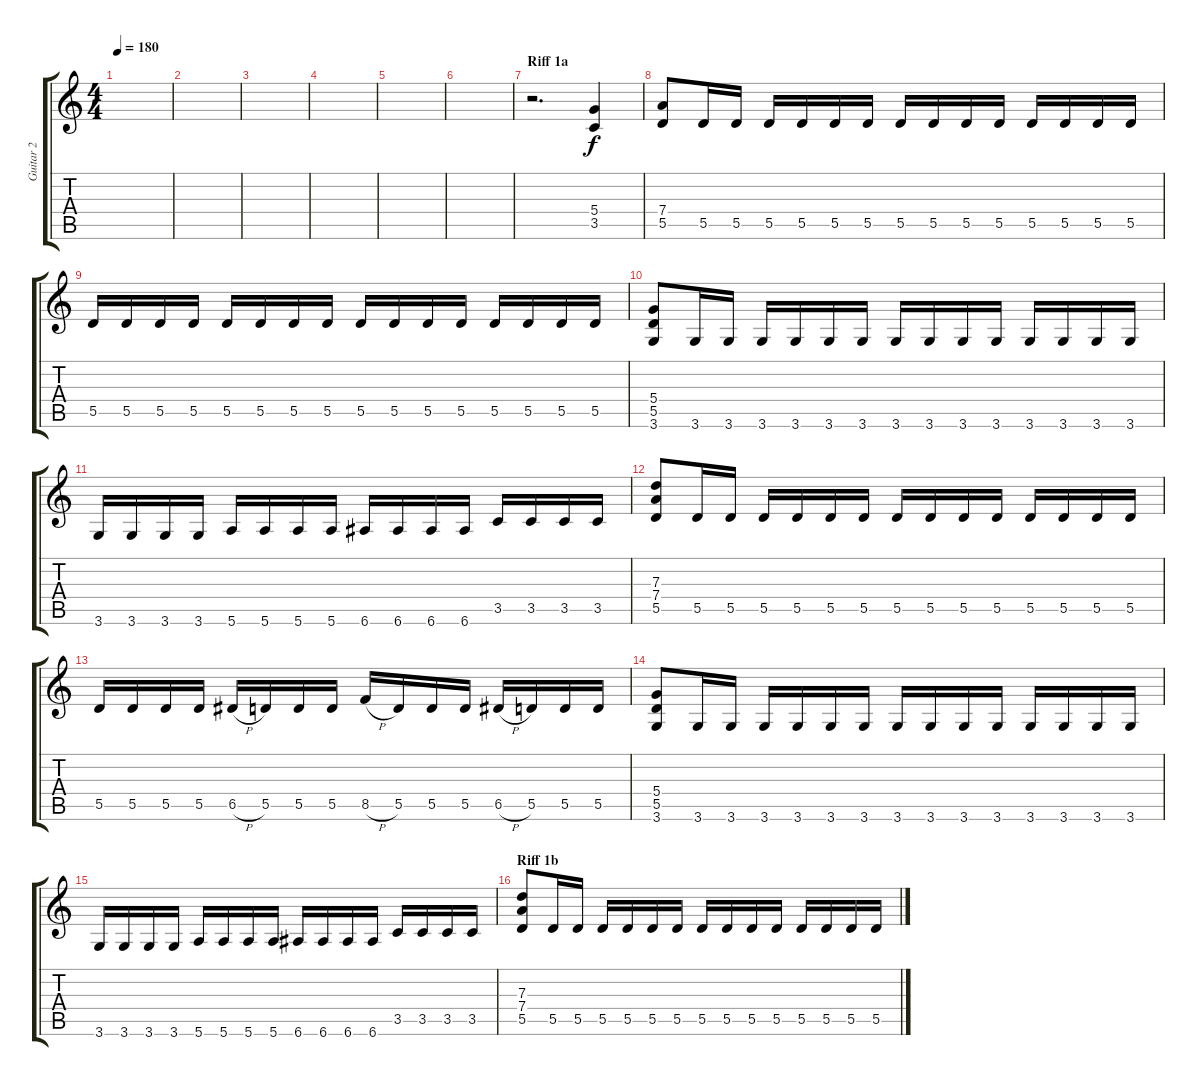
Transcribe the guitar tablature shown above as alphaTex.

\track ("Guitar 2" "Guitar 2") {instrument overdrivenguitar}
\staff {score tabs}
\tuning (E4 B3 G3 D3 A2 E2) {hide}
\ts (4 4)
\tempo 180
\clef g2
\ks c
|
|
|
|
|
|
\section ("" "Riff 1a")
r.2{d} (5.4 3.5).4 |
(7.4 5.5).8 5.5.16 5.5.16 5.5.16 5.5.16 5.5.16 5.5.16 5.5.16 5.5.16 5.5.16 5.5.16 5.5.16 5.5.16 5.5.16 5.5.16 |
5.5.16 5.5.16 5.5.16 5.5.16 5.5.16 5.5.16 5.5.16 5.5.16 5.5.16 5.5.16 5.5.16 5.5.16 5.5.16 5.5.16 5.5.16 5.5.16 |
(5.4 5.5 3.6).8 3.6.16 3.6.16 3.6.16 3.6.16 3.6.16 3.6.16 3.6.16 3.6.16 3.6.16 3.6.16 3.6.16 3.6.16 3.6.16 3.6.16 |
3.6.16 3.6.16 3.6.16 3.6.16 5.6.16 5.6.16 5.6.16 5.6.16 6.6.16 6.6.16 6.6.16 6.6.16 3.5.16 3.5.16 3.5.16 3.5.16 |
(7.3 7.4 5.5).8 5.5.16 5.5.16 5.5.16 5.5.16 5.5.16 5.5.16 5.5.16 5.5.16 5.5.16 5.5.16 5.5.16 5.5.16 5.5.16 5.5.16 |
5.5.16 5.5.16 5.5.16 5.5.16 6.5{h}.16 5.5.16 5.5.16 5.5.16 8.5{h}.16 5.5.16 5.5.16 5.5.16 6.5{h}.16 5.5.16 5.5.16 5.5.16 |
(5.4 5.5 3.6).8 3.6.16 3.6.16 3.6.16 3.6.16 3.6.16 3.6.16 3.6.16 3.6.16 3.6.16 3.6.16 3.6.16 3.6.16 3.6.16 3.6.16 |
3.6.16 3.6.16 3.6.16 3.6.16 5.6.16 5.6.16 5.6.16 5.6.16 6.6.16 6.6.16 6.6.16 6.6.16 3.5.16 3.5.16 3.5.16 3.5.16 |
\section ("" "Riff 1b")
(7.3 7.4 5.5).8 5.5.16 5.5.16 5.5.16 5.5.16 5.5.16 5.5.16 5.5.16 5.5.16 5.5.16 5.5.16 5.5.16 5.5.16 5.5.16 5.5.16
